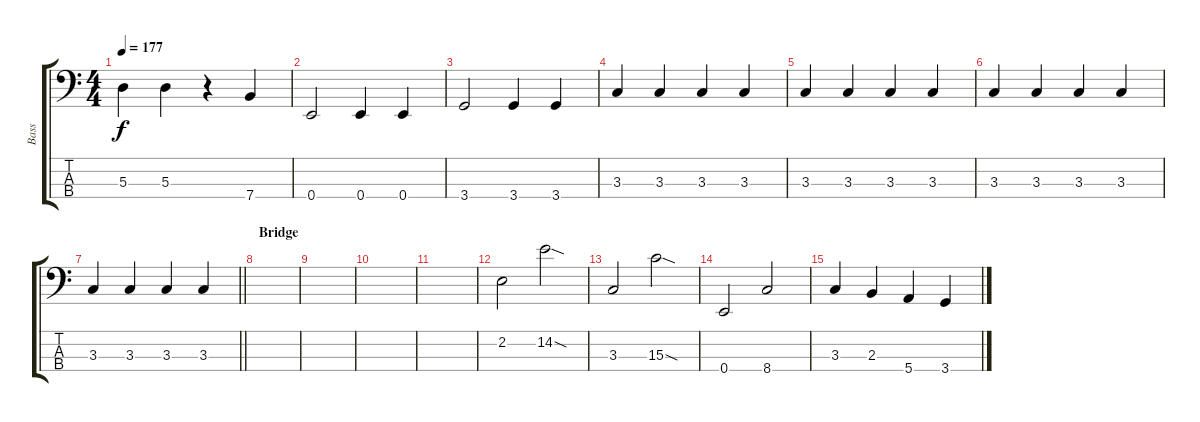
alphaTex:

\track ("Bass" "Bass") {instrument electricbassfinger}
\staff {score tabs}
\tuning (G2 D2 A1 E1) {hide}
\ts (4 4)
\tempo 177
\clef f4
\ks c
5.3.4{dy f} 5.3.4 r.4 7.4.4 |
0.4.2 0.4.4 0.4.4 |
3.4.2 3.4.4 3.4.4 |
3.3.4 3.3.4 3.3.4 3.3.4 |
3.3.4 3.3.4 3.3.4 3.3.4 |
3.3.4 3.3.4 3.3.4 3.3.4 |
\barLineRight lightlight
3.3.4 3.3.4 3.3.4 3.3.4 |
\section ("" "Bridge")
|
|
|
|
2.2.2 14.2{sod}.2 |
3.3.2 15.3{sod}.2 |
0.4.2 8.4.2 |
3.3.4 2.3.4 5.4.4 3.4.4
